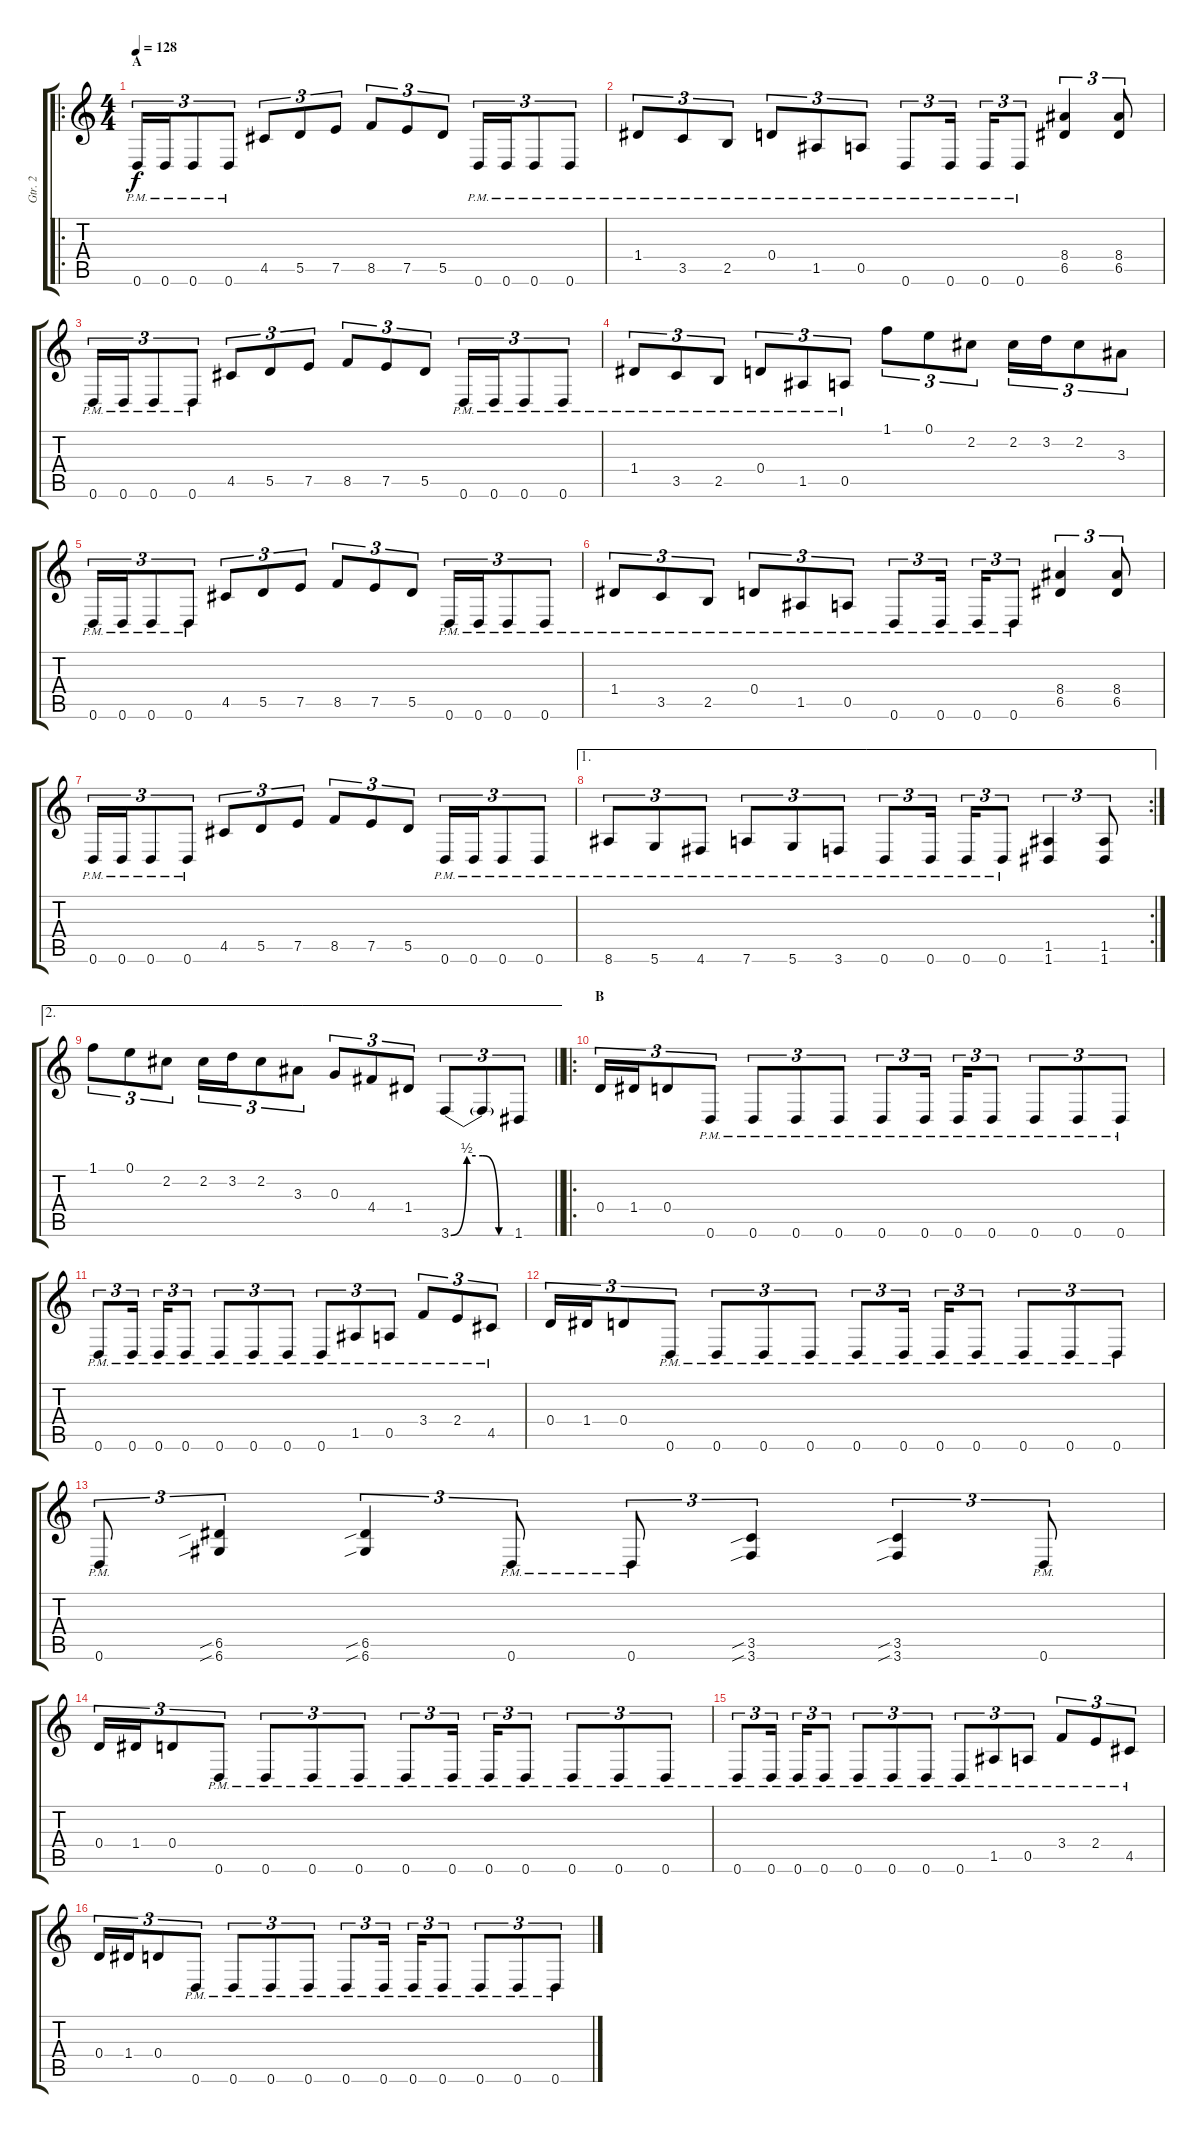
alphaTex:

\track ("Gtr. 2" "Gtr. 2") {instrument distortionguitar}
\staff {score tabs}
\tuning (E4 B3 G3 D3 A2 D2) {hide}
\ro
\ts (4 4)
\section ("" "A")
\tempo 128
\clef g2
\ks c
0.6{pm}.16{tu (3 2) dy f instrument distortionguitar} 0.6{pm}.16{tu (3 2)} 0.6{pm}.8{tu (3 2)} 0.6{pm}.8{tu (3 2)} 4.5.8{tu (3 2)} 5.5.8{tu (3 2)} 7.5.8{tu (3 2)} 8.5.8{tu (3 2)} 7.5.8{tu (3 2)} 5.5.8{tu (3 2)} 0.6{pm}.16{tu (3 2)} 0.6{pm}.16{tu (3 2)} 0.6{pm}.8{tu (3 2)} 0.6{pm}.8{tu (3 2)} |
1.4{pm}.8{tu (3 2)} 3.5{pm}.8{tu (3 2)} 2.5{pm}.8{tu (3 2)} 0.4{pm}.8{tu (3 2)} 1.5{pm}.8{tu (3 2)} 0.5{pm}.8{tu (3 2)} 0.6{pm}.8{tu (3 2)} 0.6{pm}.16{tu (3 2)} 0.6{pm}.16{tu (3 2)} 0.6{pm}.8{tu (3 2)} (8.4 6.5).4{tu (3 2)} (8.4 6.5).8{tu (3 2)} |
0.6{pm}.16{tu (3 2)} 0.6{pm}.16{tu (3 2)} 0.6{pm}.8{tu (3 2)} 0.6{pm}.8{tu (3 2)} 4.5.8{tu (3 2)} 5.5.8{tu (3 2)} 7.5.8{tu (3 2)} 8.5.8{tu (3 2)} 7.5.8{tu (3 2)} 5.5.8{tu (3 2)} 0.6{pm}.16{tu (3 2)} 0.6{pm}.16{tu (3 2)} 0.6{pm}.8{tu (3 2)} 0.6{pm}.8{tu (3 2)} |
1.4{pm}.8{tu (3 2)} 3.5{pm}.8{tu (3 2)} 2.5{pm}.8{tu (3 2)} 0.4{pm}.8{tu (3 2)} 1.5{pm}.8{tu (3 2)} 0.5{pm}.8{tu (3 2)} 1.1.8{tu (3 2)} 0.1.8{tu (3 2)} 2.2.8{tu (3 2)} 2.2.16{tu (3 2)} 3.2.16{tu (3 2)} 2.2.8{tu (3 2)} 3.3.8{tu (3 2)} |
0.6{pm}.16{tu (3 2)} 0.6{pm}.16{tu (3 2)} 0.6{pm}.8{tu (3 2)} 0.6{pm}.8{tu (3 2)} 4.5.8{tu (3 2)} 5.5.8{tu (3 2)} 7.5.8{tu (3 2)} 8.5.8{tu (3 2)} 7.5.8{tu (3 2)} 5.5.8{tu (3 2)} 0.6{pm}.16{tu (3 2)} 0.6{pm}.16{tu (3 2)} 0.6{pm}.8{tu (3 2)} 0.6{pm}.8{tu (3 2)} |
1.4{pm}.8{tu (3 2)} 3.5{pm}.8{tu (3 2)} 2.5{pm}.8{tu (3 2)} 0.4{pm}.8{tu (3 2)} 1.5{pm}.8{tu (3 2)} 0.5{pm}.8{tu (3 2)} 0.6{pm}.8{tu (3 2)} 0.6{pm}.16{tu (3 2)} 0.6{pm}.16{tu (3 2)} 0.6{pm}.8{tu (3 2)} (8.4 6.5).4{tu (3 2)} (8.4 6.5).8{tu (3 2)} |
0.6{pm}.16{tu (3 2)} 0.6{pm}.16{tu (3 2)} 0.6{pm}.8{tu (3 2)} 0.6{pm}.8{tu (3 2)} 4.5.8{tu (3 2)} 5.5.8{tu (3 2)} 7.5.8{tu (3 2)} 8.5.8{tu (3 2)} 7.5.8{tu (3 2)} 5.5.8{tu (3 2)} 0.6{pm}.16{tu (3 2)} 0.6{pm}.16{tu (3 2)} 0.6{pm}.8{tu (3 2)} 0.6{pm}.8{tu (3 2)} |
\ae 1
\rc 2
8.6{pm}.8{tu (3 2)} 5.6{pm}.8{tu (3 2)} 4.6{pm}.8{tu (3 2)} 7.6{pm}.8{tu (3 2)} 5.6{pm}.8{tu (3 2)} 3.6{pm}.8{tu (3 2)} 0.6{pm}.8{tu (3 2)} 0.6{pm}.16{tu (3 2)} 0.6{pm}.16{tu (3 2)} 0.6{pm}.8{tu (3 2)} (1.5 1.6).4{tu (3 2)} (1.5 1.6).8{tu (3 2)} |
\ae 2
\barLineRight lightlight
1.1.8{tu (3 2)} 0.1.8{tu (3 2)} 2.2.8{tu (3 2)} 2.2.16{tu (3 2)} 3.2.16{tu (3 2)} 2.2.8{tu (3 2)} 3.3.8{tu (3 2)} 0.3.8{tu (3 2)} 4.4.8{tu (3 2)} 1.4.8{tu (3 2)} 3.6{be (custom 0 0 15 2 30 2 45 0 60 0)}.8{tu (3 2)} 3.6{t}.8{tu (3 2)} 1.6.8{tu (3 2)} |
\ro
\section ("" "B")
0.4.16{tu (3 2)} 1.4.16{tu (3 2)} 0.4.8{tu (3 2)} 0.6{pm}.8{tu (3 2)} 0.6{pm}.8{tu (3 2)} 0.6{pm}.8{tu (3 2)} 0.6{pm}.8{tu (3 2)} 0.6{pm}.8{tu (3 2)} 0.6{pm}.16{tu (3 2)} 0.6{pm}.16{tu (3 2)} 0.6{pm}.8{tu (3 2)} 0.6{pm}.8{tu (3 2)} 0.6{pm}.8{tu (3 2)} 0.6{pm}.8{tu (3 2)} |
0.6{pm}.8{tu (3 2)} 0.6{pm}.16{tu (3 2)} 0.6{pm}.16{tu (3 2)} 0.6{pm}.8{tu (3 2)} 0.6{pm}.8{tu (3 2)} 0.6{pm}.8{tu (3 2)} 0.6{pm}.8{tu (3 2)} 0.6{pm}.8{tu (3 2)} 1.5{pm}.8{tu (3 2)} 0.5{pm}.8{tu (3 2)} 3.4{pm}.8{tu (3 2)} 2.4{pm}.8{tu (3 2)} 4.5{pm}.8{tu (3 2)} |
0.4.16{tu (3 2)} 1.4.16{tu (3 2)} 0.4.8{tu (3 2)} 0.6{pm}.8{tu (3 2)} 0.6{pm}.8{tu (3 2)} 0.6{pm}.8{tu (3 2)} 0.6{pm}.8{tu (3 2)} 0.6{pm}.8{tu (3 2)} 0.6{pm}.16{tu (3 2)} 0.6{pm}.16{tu (3 2)} 0.6{pm}.8{tu (3 2)} 0.6{pm}.8{tu (3 2)} 0.6{pm}.8{tu (3 2)} 0.6{pm}.8{tu (3 2)} |
0.6{pm}.8{tu (3 2)} (6.5{sib} 6.6{sib}).4{tu (3 2)} (6.5{sib} 6.6{sib}).4{tu (3 2)} 0.6{pm}.8{tu (3 2)} 0.6{pm}.8{tu (3 2)} (3.5{sib} 3.6{sib}).4{tu (3 2)} (3.5{sib} 3.6{sib}).4{tu (3 2)} 0.6{pm}.8{tu (3 2)} |
0.4.16{tu (3 2)} 1.4.16{tu (3 2)} 0.4.8{tu (3 2)} 0.6{pm}.8{tu (3 2)} 0.6{pm}.8{tu (3 2)} 0.6{pm}.8{tu (3 2)} 0.6{pm}.8{tu (3 2)} 0.6{pm}.8{tu (3 2)} 0.6{pm}.16{tu (3 2)} 0.6{pm}.16{tu (3 2)} 0.6{pm}.8{tu (3 2)} 0.6{pm}.8{tu (3 2)} 0.6{pm}.8{tu (3 2)} 0.6{pm}.8{tu (3 2)} |
0.6{pm}.8{tu (3 2)} 0.6{pm}.16{tu (3 2)} 0.6{pm}.16{tu (3 2)} 0.6{pm}.8{tu (3 2)} 0.6{pm}.8{tu (3 2)} 0.6{pm}.8{tu (3 2)} 0.6{pm}.8{tu (3 2)} 0.6{pm}.8{tu (3 2)} 1.5{pm}.8{tu (3 2)} 0.5{pm}.8{tu (3 2)} 3.4{pm}.8{tu (3 2)} 2.4{pm}.8{tu (3 2)} 4.5{pm}.8{tu (3 2)} |
0.4.16{tu (3 2)} 1.4.16{tu (3 2)} 0.4.8{tu (3 2)} 0.6{pm}.8{tu (3 2)} 0.6{pm}.8{tu (3 2)} 0.6{pm}.8{tu (3 2)} 0.6{pm}.8{tu (3 2)} 0.6{pm}.8{tu (3 2)} 0.6{pm}.16{tu (3 2)} 0.6{pm}.16{tu (3 2)} 0.6{pm}.8{tu (3 2)} 0.6{pm}.8{tu (3 2)} 0.6{pm}.8{tu (3 2)} 0.6{pm}.8{tu (3 2)}
